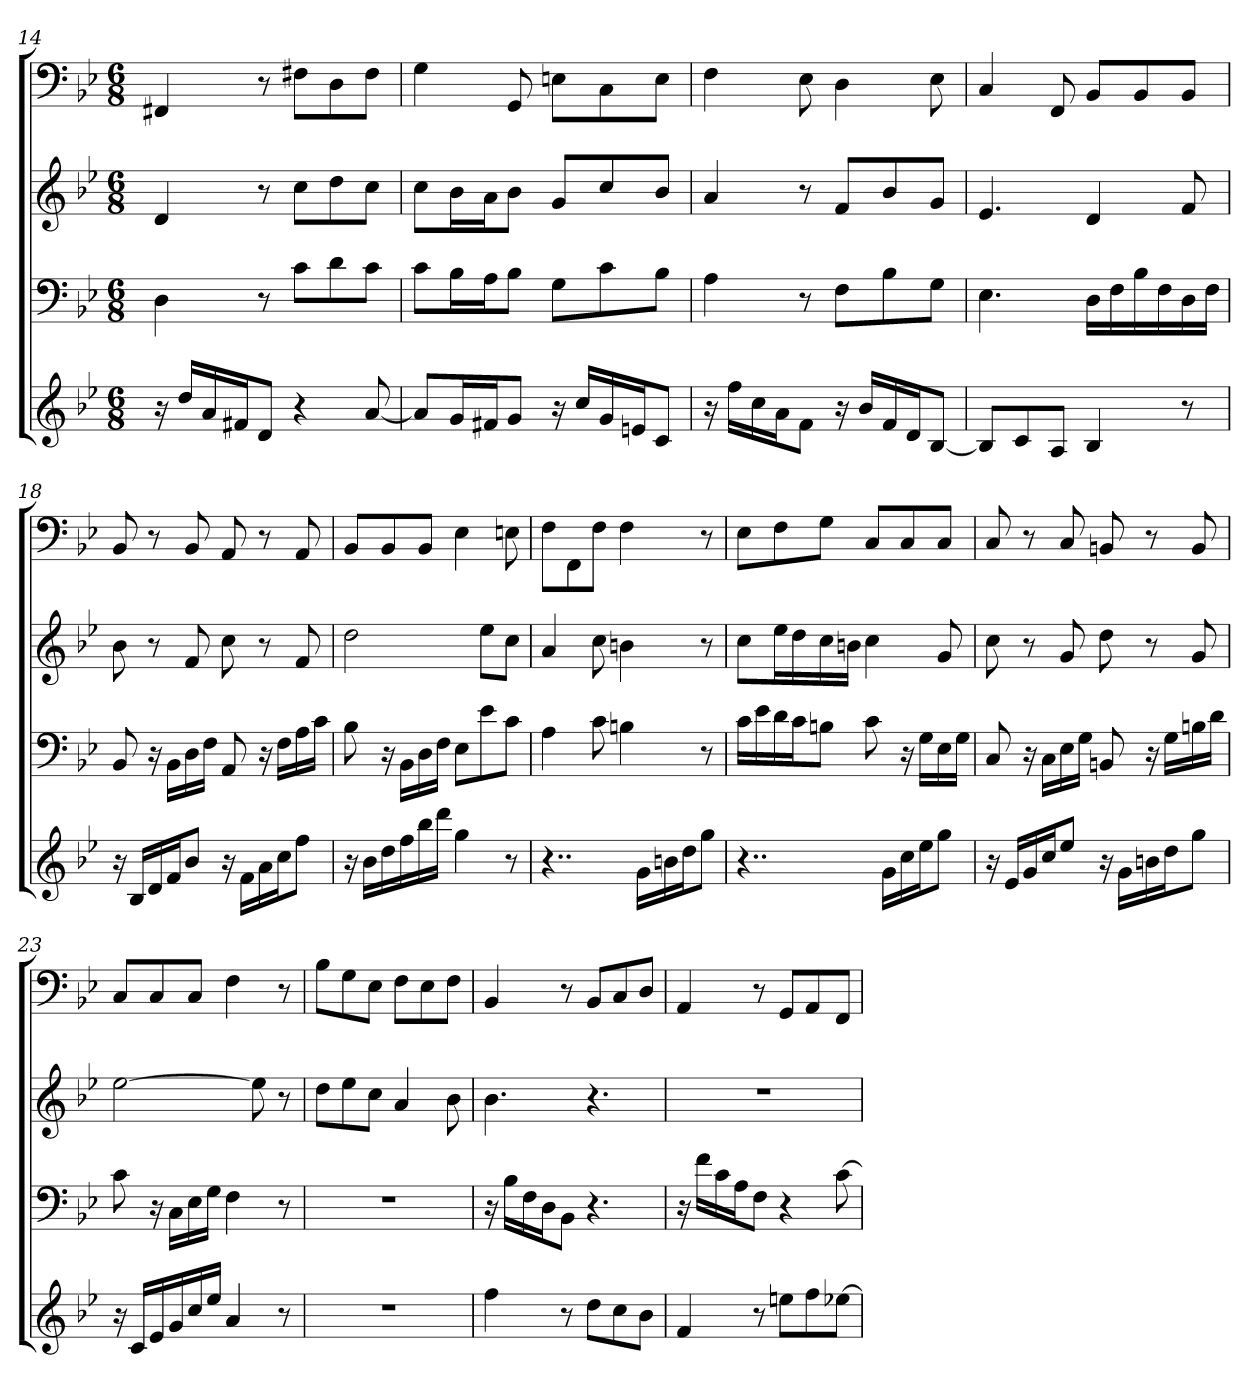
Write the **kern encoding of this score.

**kern	**kern	**kern	**kern
*part4	*part3	*part2	*part1
*staff4	*staff3	*staff2	*staff1
*	*clefF4	*	*clefF4
*k[b-e-]	*k[b-e-]	*k[b-e-]	*k[b-e-]
*g:	*g:	*g:	*g:
*M6/8	*M6/8	*M6/8	*M6/8
=14	=14	=14	=14
16r	4D	4d	4FF#X
16ddLL	.	.	.
16a	.	.	.
16f#XJ	.	.	.
8dJ	8r	8r	8r
4r	8c\L	8ccL	8F#X\L
.	8d\	8dd	8D\
[8a	8c\J	8ccJ	8F#\J
=15	=15	=15	=15
8aL]	8c\L	8ccL	4G
16gL	16B-\L	16b-L	.
16f#XJ	16A\J	16aJ	.
8gJ	8B-\J	8b-J	8GG
16r	8G\L	8gL	8En\L
16ccLL	.	.	.
16g	8c\	8cc	8C\
16enJ	.	.	.
8cJ	8B-\J	8b-J	8E\J
=16	=16	=16	=16
16r	4A	4a	4F
16ffLL	.	.	.
16cc	.	.	.
16aJ	.	.	.
8fJ	8r	8r	8E-
16r	8F\L	8fL	4D
16b-LL	.	.	.
16f	8B-\	8b-	.
16dJ	.	.	.
[8B-J	8G\J	8gJ	8E-
=17	=17	=17	=17
8B-L]	4.E-	4.e-	4C
8c	.	.	.
8AJ	.	.	8FF
4B-	16D\LL	4d	8BB-/L
.	16F\	.	.
.	16B-\	.	8BB-/
.	16F\	.	.
8r	16D\	8f	8BB-/J
.	16F\JJ	.	.
=18	=18	=18	=18
16r	8BB-	8b-	8BB-
16B-LL	.	.	.
16d	16r	8r	8r
16fJ	16BB-\LL	.	.
8b-J	16D\	8f	8BB-
.	16F\JJ	.	.
16r	8AA	8cc	8AA
16fLL	.	.	.
16a	16r	8r	8r
16ccJ	16F\LL	.	.
8ffJ	16A\	8f	8AA
.	16c\JJ	.	.
=19	=19	=19	=19
16r	8B-	2dd	8BB-/L
16b-LL	.	.	.
16dd	16r	.	8BB-/
16ff	16BB-\LL	.	.
16bb-	16D\	.	8BB-/J
16dddJJ	16F\JJ	.	.
4gg	8E-\L	.	4E-
.	8e-\	8ee-L	.
8r	8c\J	8ccJ	8En
=20	=20	=20	=20
4..r	4A	4a	8F\L
.	.	.	8FF\
.	8c	8cc	8F\J
.	4Bn	4bn	4F
16gLL	.	.	.
16bn	.	.	.
16ddJ	.	.	.
8ggJ	8r	8r	8r
=21	=21	=21	=21
4..r	16c\LL	8ccL	8E-\L
.	16e-\	.	.
.	16d\	16ee-L	8F\
.	16c\J	16dd	.
.	8Bn\J	16cc	8G\J
.	.	16bnJJ	.
.	8c	4cc	8C/L
16gLL	.	.	.
16cc	16r	.	8C/
16ee-J	16G\LL	.	.
8ggJ	16E-\	8g	8C/J
.	16G\JJ	.	.
=22	=22	=22	=22
16r	8C	8cc	8C
16e-LL	.	.	.
16g	16r	8r	8r
16ccJ	16C\LL	.	.
8ee-J	16E-\	8g	8C
.	16G\JJ	.	.
16r	8BBn	8dd	8BBn
16gLL	.	.	.
16bn	16r	8r	8r
16ddJ	16G\LL	.	.
8ggJ	16Bn\	8g	8BB
.	16d\JJ	.	.
=23	=23	=23	=23
16r	8c	[2ee-	8C/L
16cLL	.	.	.
16e-	16r	.	8C/
16g	16C\LL	.	.
16cc	16E-\	.	8C/J
16ee-JJ	16G\JJ	.	.
4a	4F	.	4F
.	.	8ee-]	.
8r	8r	8r	8r
=24	=24	=24	=24
2.r	2.r	8ddL	8B-\L
.	.	8ee-	8G\
.	.	8ccJ	8E-\J
.	.	4a	8F\L
.	.	.	8E-\
.	.	8b-	8F\J
=25	=25	=25	=25
4ff	16r	4.b-	4BB-
.	16B-\LL	.	.
.	16F\	.	.
.	16D\J	.	.
8r	8BB-\J	.	8r
8ddL	4.r	4.r	8BB-/L
8cc	.	.	8C/
8b-J	.	.	8D/J
=26	=26	=26	=26
4f	16r	2.r	4AA
.	16f\LL	.	.
.	16c\	.	.
.	16A\J	.	.
8r	8F\J	.	8r
8eenL	4r	.	8GG/L
8ff	.	.	8AA/
[8ee-XJ	[8c	.	8FF/J
=	=	=	=
*-	*-	*-	*-
